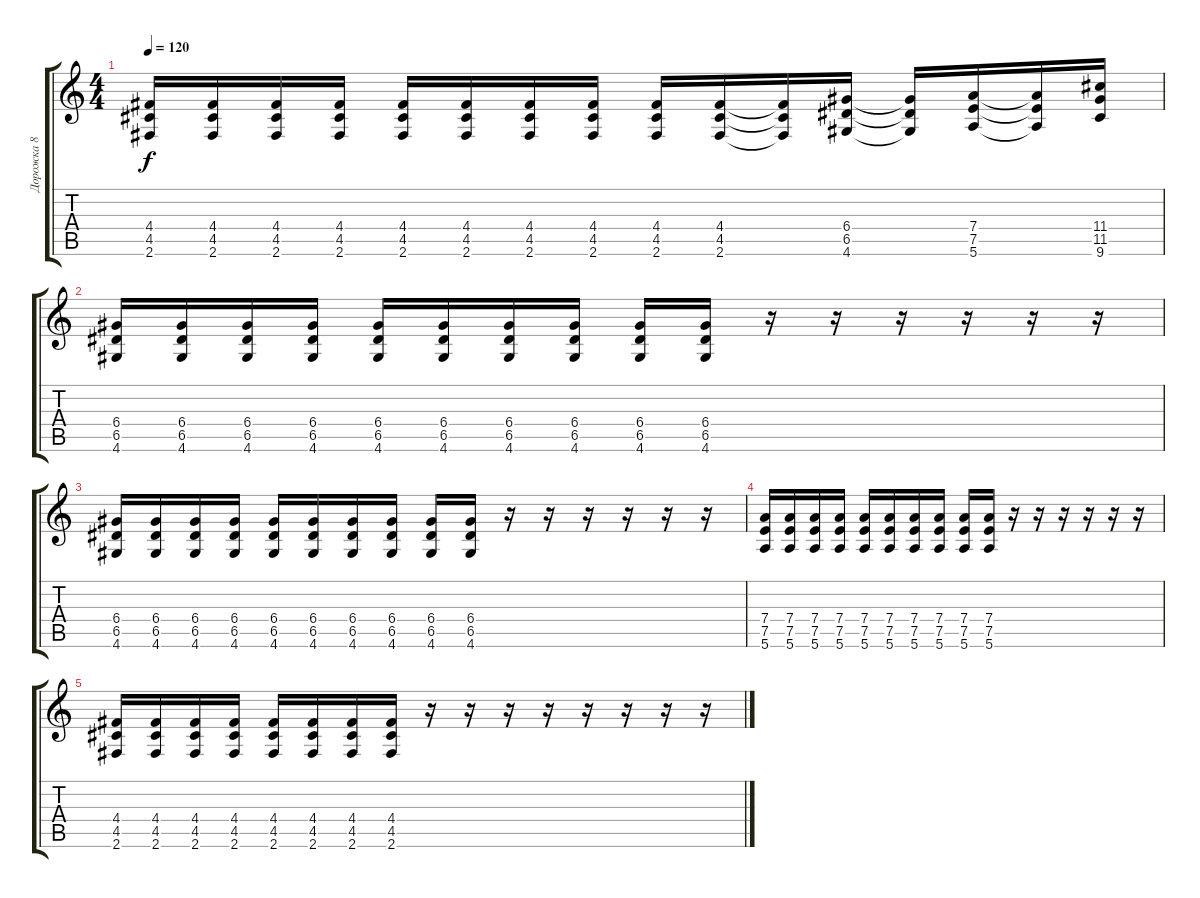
\track ("Дорожка 8" "Дорожка 8") {instrument overdrivenguitar}
\staff {score tabs}
\tuning (E4 B3 G3 D3 A2 E2) {hide}
\ts (4 4)
\tempo 120
\clef g2
\ks c
(4.4 4.5 2.6).16{dy f} (4.4 4.5 2.6).16 (4.4 4.5 2.6).16 (4.4 4.5 2.6).16 (4.4 4.5 2.6).16 (4.4 4.5 2.6).16 (4.4 4.5 2.6).16 (4.4 4.5 2.6).16 (4.4 4.5 2.6).16 (4.4 4.5 2.6).16 (4.4{t} 4.5{t} 2.6{t}).16 (6.4 6.5 4.6).16 (6.4{t} 6.5{t} 4.6{t}).16 (7.4 7.5 5.6).16 (7.4{t} 7.5{t} 5.6{t}).16 (11.4 11.5 9.6).16 |
(6.4 6.5 4.6).16 (6.4 6.5 4.6).16 (6.4 6.5 4.6).16 (6.4 6.5 4.6).16 (6.4 6.5 4.6).16 (6.4 6.5 4.6).16 (6.4 6.5 4.6).16 (6.4 6.5 4.6).16 (6.4 6.5 4.6).16 (6.4 6.5 4.6).16 r.16 r.16 r.16 r.16 r.16 r.16 |
(6.4 6.5 4.6).16 (6.4 6.5 4.6).16 (6.4 6.5 4.6).16 (6.4 6.5 4.6).16 (6.4 6.5 4.6).16 (6.4 6.5 4.6).16 (6.4 6.5 4.6).16 (6.4 6.5 4.6).16 (6.4 6.5 4.6).16 (6.4 6.5 4.6).16 r.16 r.16 r.16 r.16 r.16 r.16 |
(7.4 7.5 5.6).16 (7.4 7.5 5.6).16 (7.4 7.5 5.6).16 (7.4 7.5 5.6).16 (7.4 7.5 5.6).16 (7.4 7.5 5.6).16 (7.4 7.5 5.6).16 (7.4 7.5 5.6).16 (7.4 7.5 5.6).16 (7.4 7.5 5.6).16 r.16 r.16 r.16 r.16 r.16 r.16 |
(4.4 4.5 2.6).16 (4.4 4.5 2.6).16 (4.4 4.5 2.6).16 (4.4 4.5 2.6).16 (4.4 4.5 2.6).16 (4.4 4.5 2.6).16 (4.4 4.5 2.6).16 (4.4 4.5 2.6).16 r.16 r.16 r.16 r.16 r.16 r.16 r.16 r.16
